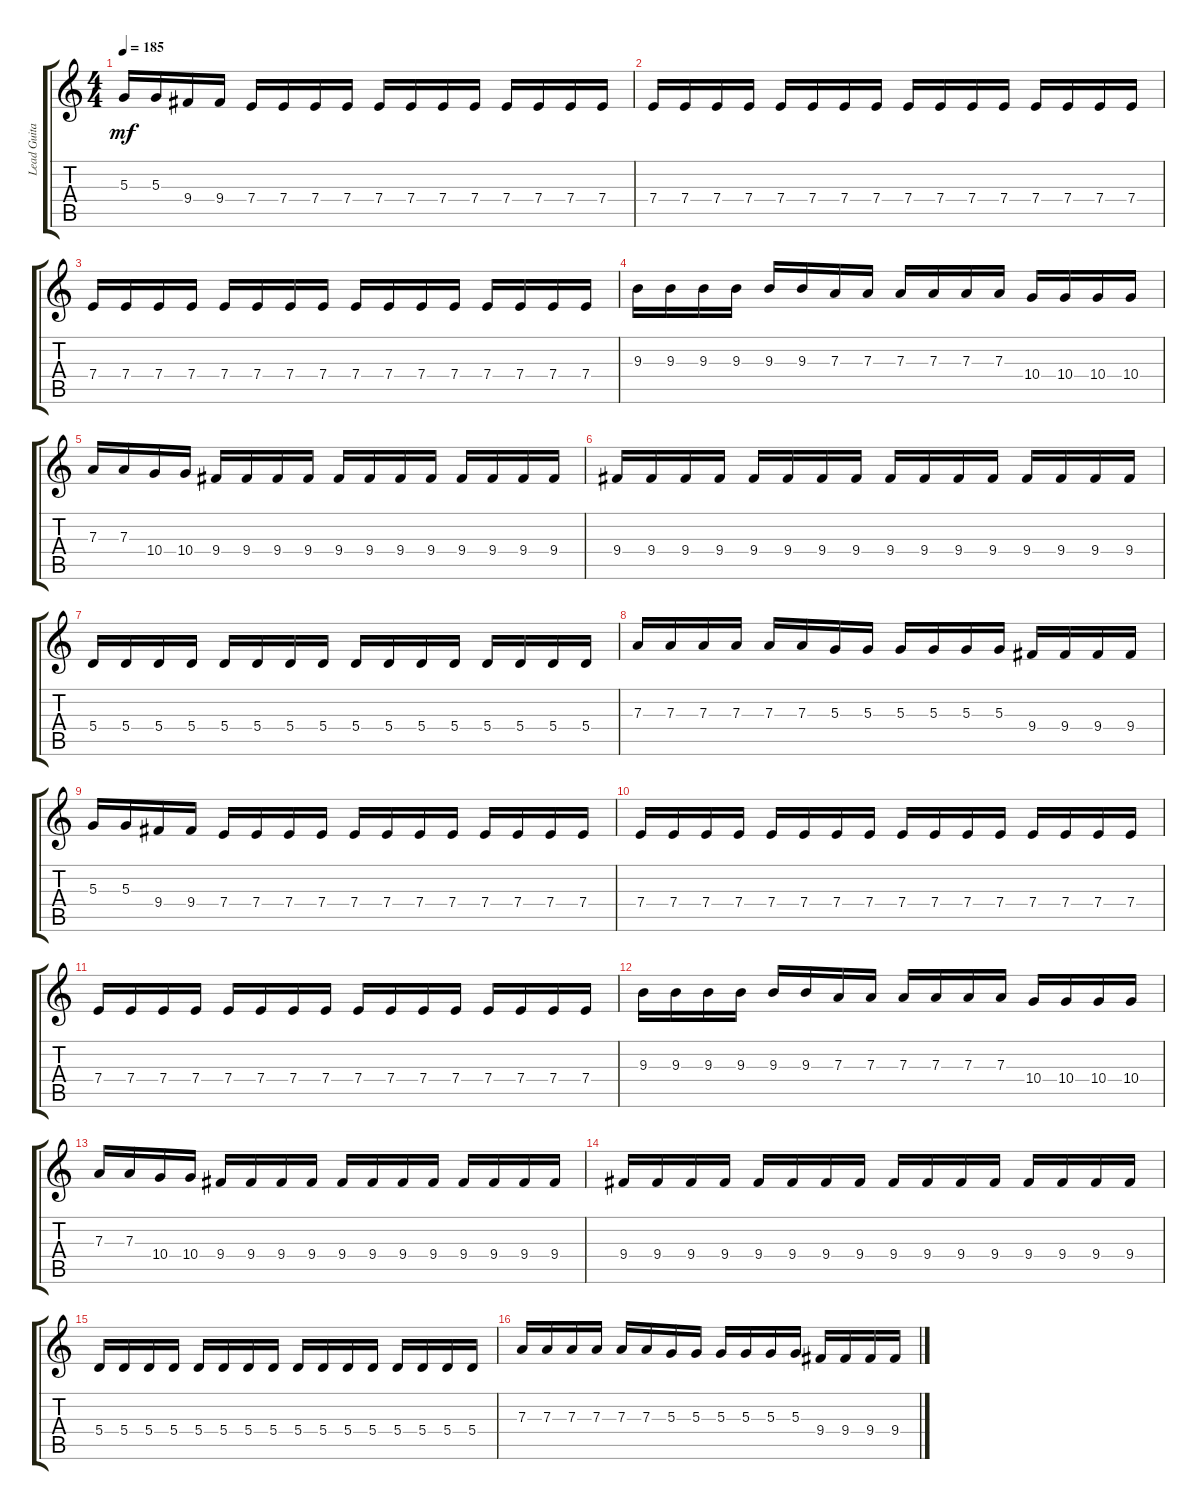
\track ("Lead Guitar" "Lead Guita") {instrument distortionguitar}
\staff {score tabs}
\tuning (B3 Gb3 D3 A2 E2 B1) {hide}
\ts (4 4)
\tempo 185
\clef g2
\ks c
5.3.16{dy mf} 5.3.16 9.4.16 9.4.16 7.4.16 7.4.16 7.4.16 7.4.16 7.4.16 7.4.16 7.4.16 7.4.16 7.4.16 7.4.16 7.4.16 7.4.16 |
7.4.16 7.4.16 7.4.16 7.4.16 7.4.16 7.4.16 7.4.16 7.4.16 7.4.16 7.4.16 7.4.16 7.4.16 7.4.16 7.4.16 7.4.16 7.4.16 |
7.4.16 7.4.16 7.4.16 7.4.16 7.4.16 7.4.16 7.4.16 7.4.16 7.4.16 7.4.16 7.4.16 7.4.16 7.4.16 7.4.16 7.4.16 7.4.16 |
9.3.16 9.3.16 9.3.16 9.3.16 9.3.16 9.3.16 7.3.16 7.3.16 7.3.16 7.3.16 7.3.16 7.3.16 10.4.16 10.4.16 10.4.16 10.4.16 |
7.3.16 7.3.16 10.4.16 10.4.16 9.4.16 9.4.16 9.4.16 9.4.16 9.4.16 9.4.16 9.4.16 9.4.16 9.4.16 9.4.16 9.4.16 9.4.16 |
9.4.16 9.4.16 9.4.16 9.4.16 9.4.16 9.4.16 9.4.16 9.4.16 9.4.16 9.4.16 9.4.16 9.4.16 9.4.16 9.4.16 9.4.16 9.4.16 |
5.4.16 5.4.16 5.4.16 5.4.16 5.4.16 5.4.16 5.4.16 5.4.16 5.4.16 5.4.16 5.4.16 5.4.16 5.4.16 5.4.16 5.4.16 5.4.16 |
7.3.16 7.3.16 7.3.16 7.3.16 7.3.16 7.3.16 5.3.16 5.3.16 5.3.16 5.3.16 5.3.16 5.3.16 9.4.16 9.4.16 9.4.16 9.4.16 |
5.3.16 5.3.16 9.4.16 9.4.16 7.4.16 7.4.16 7.4.16 7.4.16 7.4.16 7.4.16 7.4.16 7.4.16 7.4.16 7.4.16 7.4.16 7.4.16 |
7.4.16 7.4.16 7.4.16 7.4.16 7.4.16 7.4.16 7.4.16 7.4.16 7.4.16 7.4.16 7.4.16 7.4.16 7.4.16 7.4.16 7.4.16 7.4.16 |
7.4.16 7.4.16 7.4.16 7.4.16 7.4.16 7.4.16 7.4.16 7.4.16 7.4.16 7.4.16 7.4.16 7.4.16 7.4.16 7.4.16 7.4.16 7.4.16 |
9.3.16 9.3.16 9.3.16 9.3.16 9.3.16 9.3.16 7.3.16 7.3.16 7.3.16 7.3.16 7.3.16 7.3.16 10.4.16 10.4.16 10.4.16 10.4.16 |
7.3.16 7.3.16 10.4.16 10.4.16 9.4.16 9.4.16 9.4.16 9.4.16 9.4.16 9.4.16 9.4.16 9.4.16 9.4.16 9.4.16 9.4.16 9.4.16 |
9.4.16 9.4.16 9.4.16 9.4.16 9.4.16 9.4.16 9.4.16 9.4.16 9.4.16 9.4.16 9.4.16 9.4.16 9.4.16 9.4.16 9.4.16 9.4.16 |
5.4.16 5.4.16 5.4.16 5.4.16 5.4.16 5.4.16 5.4.16 5.4.16 5.4.16 5.4.16 5.4.16 5.4.16 5.4.16 5.4.16 5.4.16 5.4.16 |
7.3.16 7.3.16 7.3.16 7.3.16 7.3.16 7.3.16 5.3.16 5.3.16 5.3.16 5.3.16 5.3.16 5.3.16 9.4.16 9.4.16 9.4.16 9.4.16
